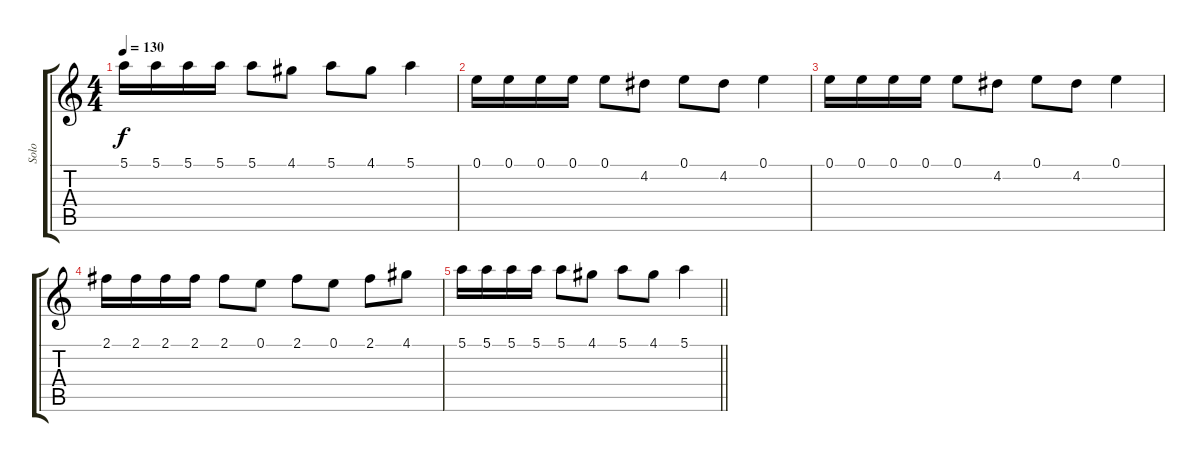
\track ("Solo" "Solo") {instrument distortionguitar}
\staff {score tabs}
\tuning (E4 B3 G3 D3 A2 E2) {hide}
\ts (4 4)
\tempo 130
\clef g2
\ks c
5.1.16{dy f volume 5} 5.1.16 5.1.16 5.1.16 5.1.8 4.1.8 5.1.8 4.1.8 5.1.4 |
0.1.16{volume 4} 0.1.16 0.1.16 0.1.16 0.1.8 4.2.8 0.1.8 4.2.8 0.1.4 |
0.1.16{volume 3} 0.1.16 0.1.16 0.1.16 0.1.8 4.2.8 0.1.8 4.2.8 0.1.4 |
2.1.16{volume 2} 2.1.16 2.1.16 2.1.16 2.1.8 0.1.8 2.1.8 0.1.8 2.1.8 4.1.8 |
\barLineRight lightlight
5.1.16{volume 1} 5.1.16 5.1.16 5.1.16 5.1.8 4.1.8 5.1.8 4.1.8 5.1.4
